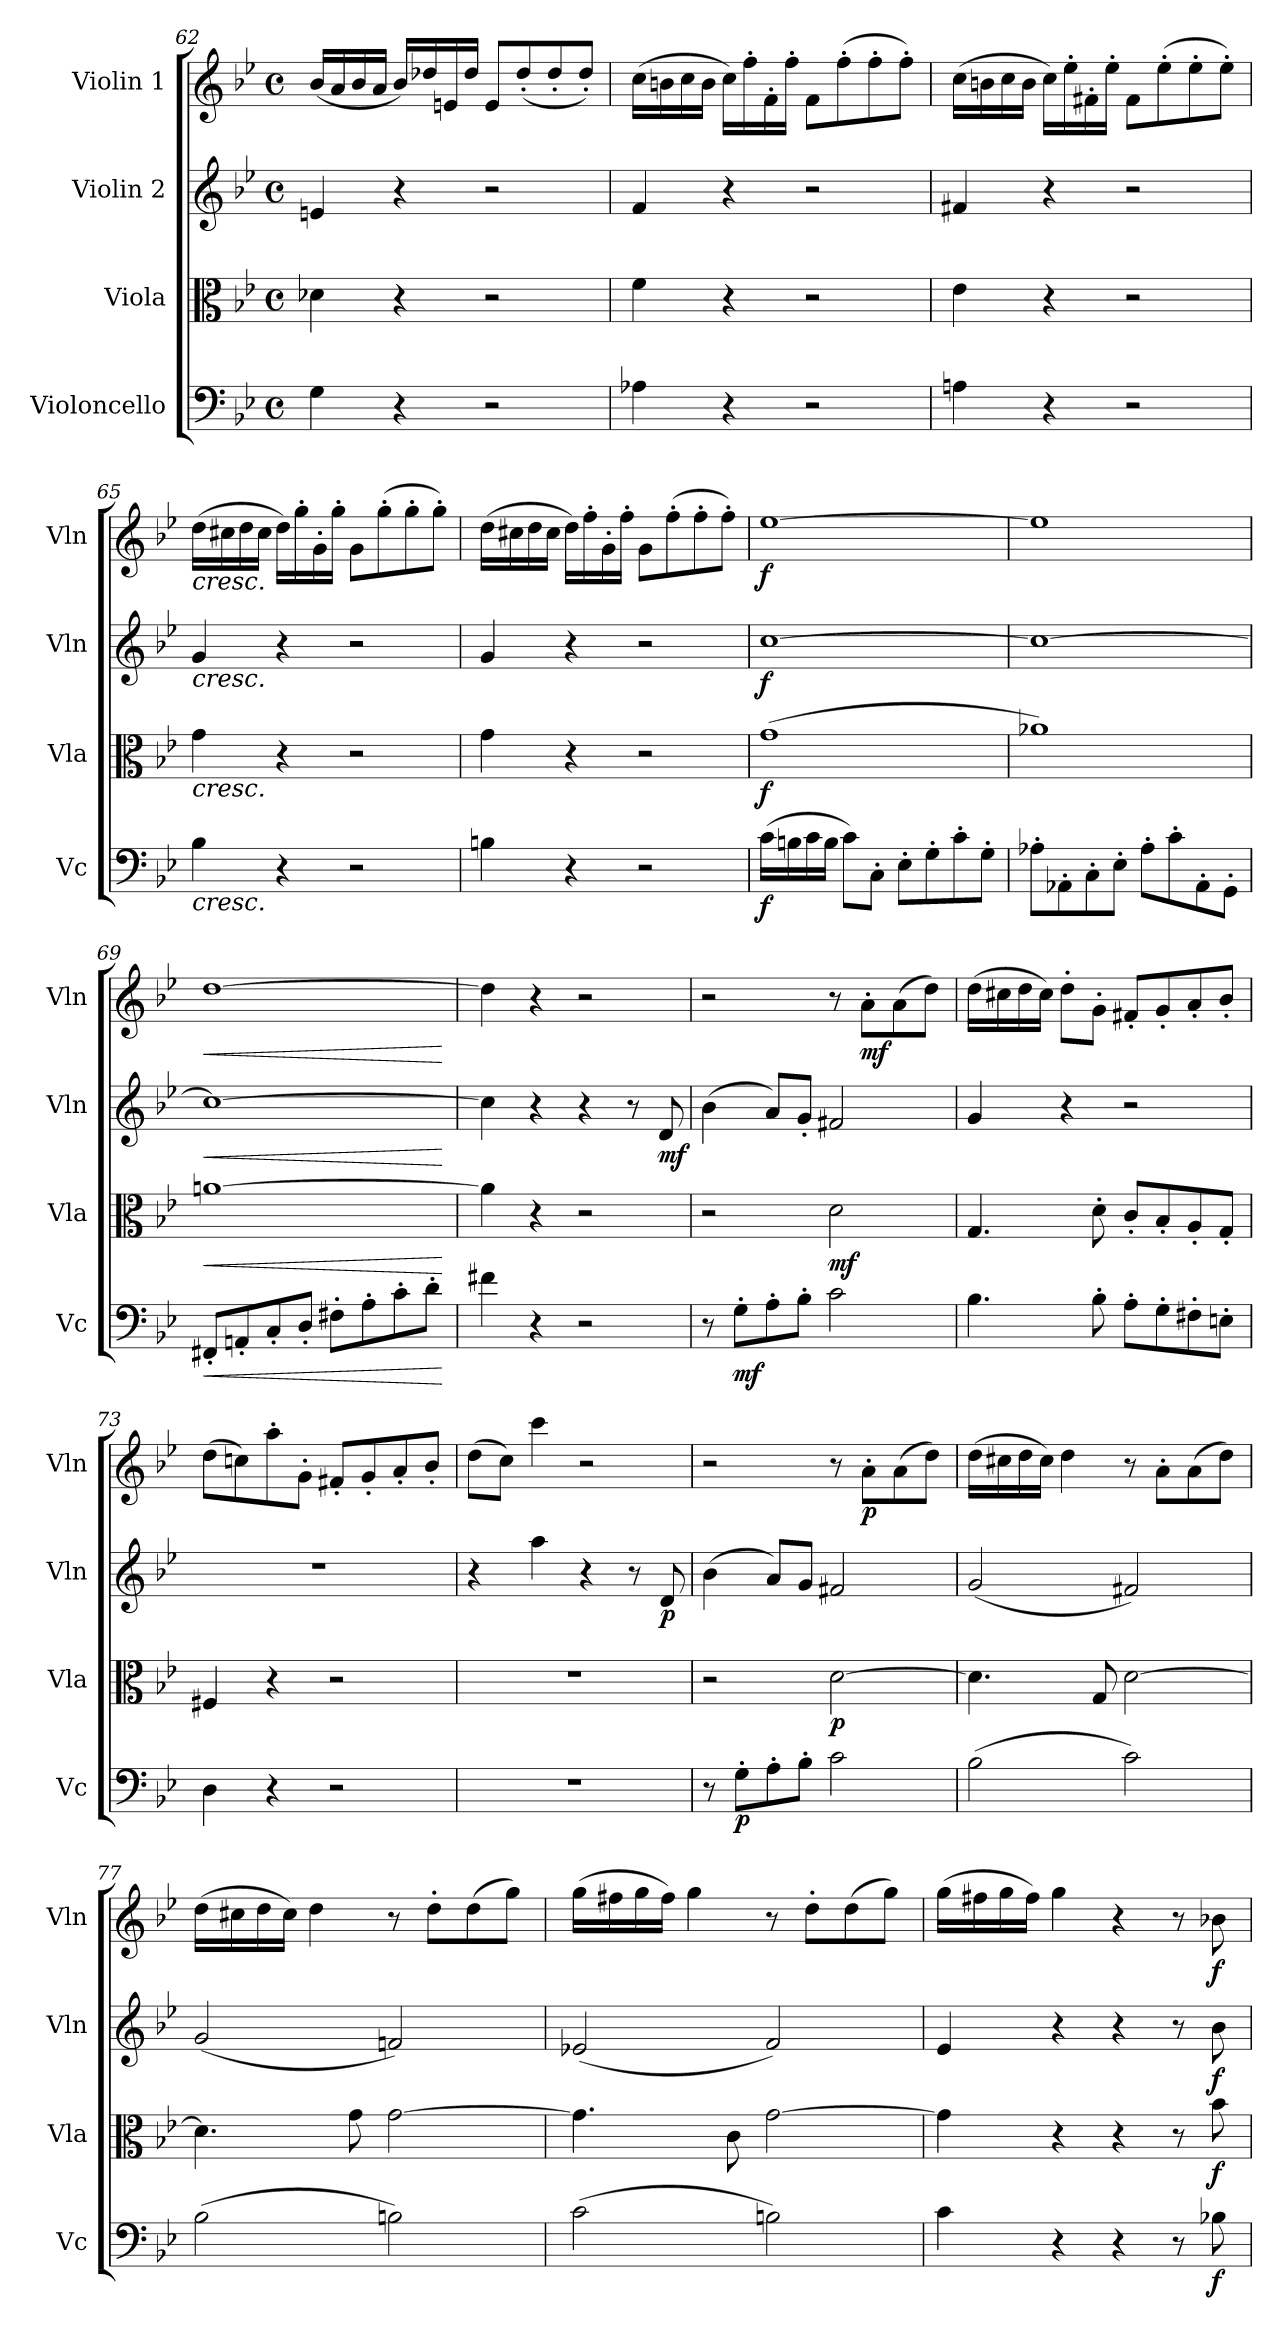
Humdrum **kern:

**kern	**dynam	**kern	**dynam	**kern	**dynam	**kern	**dynam
*part4	*part4	*part3	*part3	*part2	*part2	*part1	*part1
*staff4	*staff4	*staff3	*staff3	*staff2	*staff2	*staff1	*staff1
*I"Violoncello	*	*I"Viola	*	*I"Violin 2	*	*I"Violin 1	*
*I'Vc	*	*I'Vla	*	*I'Vln	*	*I'Vln	*
*clefF4	*	*clefC3	*	*clefG2	*	*clefG2	*
*k[b-e-]	*	*k[b-e-]	*	*k[b-e-]	*	*k[b-e-]	*
*M4/4	*	*M4/4	*	*M4/4	*	*M4/4	*
*met(c)	*	*met(c)	*	*met(c)	*	*met(c)	*
=62	=62	=62	=62	=62	=62	=62	=62
4G\	.	4d-X\	.	4en/	.	(16b-/LL	.
.	.	.	.	.	.	16a/	.
.	.	.	.	.	.	16b-/	.
.	.	.	.	.	.	16a/JJ	.
4r	.	4r	.	4r	.	16b-/LL)	.
.	.	.	.	.	.	16dd-X/	.
.	.	.	.	.	.	16en/	.
.	.	.	.	.	.	16dd-/JJ	.
2r	.	2r	.	2r	.	8e/L	.
.	.	.	.	.	.	(8dd-'/	.
.	.	.	.	.	.	8dd-'/	.
.	.	.	.	.	.	8dd-'/J)	.
!!LO:LB:g=z
=63	=63	=63	=63	=63	=63	=63	=63
4A-X\	.	4f\	.	4f/	.	(16cc\LL	.
.	.	.	.	.	.	16bn\	.
.	.	.	.	.	.	16cc\	.
.	.	.	.	.	.	16b\JJ	.
4r	.	4r	.	4r	.	16cc\LL)	.
.	.	.	.	.	.	16ff'\	.
.	.	.	.	.	.	16f'\	.
.	.	.	.	.	.	16ff'\JJ	.
2r	.	2r	.	2r	.	8f\L	.
.	.	.	.	.	.	(8ff'\	.
.	.	.	.	.	.	8ff'\	.
.	.	.	.	.	.	8ff'\J)	.
=64	=64	=64	=64	=64	=64	=64	=64
4An\	.	4e-\	.	4f#X/	.	(16cc\LL	.
.	.	.	.	.	.	16bn\	.
.	.	.	.	.	.	16cc\	.
.	.	.	.	.	.	16b\JJ	.
4r	.	4r	.	4r	.	16cc\LL)	.
.	.	.	.	.	.	16ee-'\	.
.	.	.	.	.	.	16f#X'\	.
.	.	.	.	.	.	16ee-'\JJ	.
2r	.	2r	.	2r	.	8f#\L	.
.	.	.	.	.	.	(8ee-'\	.
.	.	.	.	.	.	8ee-'\	.
.	.	.	.	.	.	8ee-'\J)	.
=65	=65	=65	=65	=65	=65	=65	=65
!	!	!	!	!	!	!LO:TX:b:i:t=cresc.	!
!	!	!	!	!LO:TX:b:i:t=cresc.	!	!	!
!	!	!LO:TX:b:i:t=cresc.	!	!	!	!	!
!LO:TX:b:i:t=cresc.	!	!	!	!	!	!	!
4B-\	.	4g\	.	4g/	.	(16dd\LL	.
.	.	.	.	.	.	16cc#X\	.
.	.	.	.	.	.	16dd\	.
.	.	.	.	.	.	16cc#\JJ	.
4r	.	4r	.	4r	.	16dd\LL)	.
.	.	.	.	.	.	16gg'\	.
.	.	.	.	.	.	16g'\	.
.	.	.	.	.	.	16gg'\JJ	.
2r	.	2r	.	2r	.	8g\L	.
.	.	.	.	.	.	(8gg'\	.
.	.	.	.	.	.	8gg'\	.
.	.	.	.	.	.	8gg'\J)	.
!!LO:LB:g=z
=66	=66	=66	=66	=66	=66	=66	=66
4Bn\	.	4g\	.	4g/	.	(16dd\LL	.
.	.	.	.	.	.	16cc#X\	.
.	.	.	.	.	.	16dd\	.
.	.	.	.	.	.	16cc#\JJ	.
4r	.	4r	.	4r	.	16dd\LL)	.
.	.	.	.	.	.	16ff'\	.
.	.	.	.	.	.	16g'\	.
.	.	.	.	.	.	16ff'\JJ	.
2r	.	2r	.	2r	.	8g\L	.
.	.	.	.	.	.	(8ff'\	.
.	.	.	.	.	.	8ff'\	.
.	.	.	.	.	.	8ff'\J)	.
=67	=67	=67	=67	=67	=67	=67	=67
!	!LO:DY:b	!	!LO:DY:b	!	!LO:DY:b	!	!LO:DY:b
(16c\LL	f	(1g	f	[1cc	f	[1ee-	f
16Bn\	.	.	.	.	.	.	.
16c\	.	.	.	.	.	.	.
16B\JJ	.	.	.	.	.	.	.
8c\L)	.	.	.	.	.	.	.
8C'\J	.	.	.	.	.	.	.
8E-'\L	.	.	.	.	.	.	.
8G'\	.	.	.	.	.	.	.
8c'\	.	.	.	.	.	.	.
8G'\J	.	.	.	.	.	.	.
=68	=68	=68	=68	=68	=68	=68	=68
8A-X'\L	.	1a-X)	.	1cc_	.	1ee-]	.
8AA-X'\	.	.	.	.	.	.	.
8C'\	.	.	.	.	.	.	.
8E-'\J	.	.	.	.	.	.	.
8A-'\L	.	.	.	.	.	.	.
8c'\	.	.	.	.	.	.	.
8AA-'\	.	.	.	.	.	.	.
8GG'\J	.	.	.	.	.	.	.
!!LO:LB:g=z
=69	=69	=69	=69	=69	=69	=69	=69
!	!LO:HP:b	!	!LO:HP:b	!	!LO:HP:b	!	!LO:HP:b
8FF#X'/L	<	[1an	<	1cc_	<	[1dd	<
8AAn'/	.	.	.	.	.	.	.
8C'/	.	.	.	.	.	.	.
8D'/J	.	.	.	.	.	.	.
8F#X'\L	.	.	.	.	.	.	.
8A'\	.	.	.	.	.	.	.
8c'\	.	.	.	.	.	.	.
8d'\J	.	.	.	.	.	.	.
.	[	.	[	.	[	.	[
=70	=70	=70	=70	=70	=70	=70	=70
4f#X\	.	4a\]	.	4cc\]	.	4dd\]	.
4r	.	4r	.	4r	.	4r	.
2r	.	2r	.	4r	.	2r	.
.	.	.	.	8r	.	.	.
!	!	!	!	!	!LO:DY:b	!	!
.	.	.	.	8d/	mf	.	.
=71	=71	=71	=71	=71	=71	=71	=71
8r	.	2r	.	(4b-\	.	2r	.
!	!LO:DY:b	!	!	!	!	!	!
8G'\L	mf	.	.	.	.	.	.
8A'\	.	.	.	8a/L)	.	.	.
8B-'\J	.	.	.	8g'/J	.	.	.
!	!	!	!LO:DY:b	!	!	!	!
2c\	.	2d\	mf	2f#X/	.	8r	.
!	!	!	!	!	!	!	!LO:DY:b
.	.	.	.	.	.	8a'\L	mf
.	.	.	.	.	.	(8a\	.
.	.	.	.	.	.	8dd\J)	.
=72	=72	=72	=72	=72	=72	=72	=72
4.B-\	.	4.G/	.	4g/	.	(16dd\LL	.
.	.	.	.	.	.	16cc#X\	.
.	.	.	.	.	.	16dd\	.
.	.	.	.	.	.	16cc#\JJ)	.
.	.	.	.	4r	.	8dd'\L	.
8B-'\	.	8d'\	.	.	.	8g'\J	.
8A'\L	.	8c'/L	.	2r	.	8f#X'/L	.
8G'\	.	8B-'/	.	.	.	8g'/	.
8F#X'\	.	8A'/	.	.	.	8a'/	.
8En'\J	.	8G'/J	.	.	.	8b-'/J	.
!!LO:PB:g=z
=73	=73	=73	=73	=73	=73	=73	=73
4D\	.	4F#X/	.	1r	.	(8dd\L	.
.	.	.	.	.	.	8ccn\)	.
4r	.	4r	.	.	.	8aa'\	.
.	.	.	.	.	.	8g'\J	.
2r	.	2r	.	.	.	8f#X'/L	.
.	.	.	.	.	.	8g'/	.
.	.	.	.	.	.	8a'/	.
.	.	.	.	.	.	8b-'/J	.
=74	=74	=74	=74	=74	=74	=74	=74
1r	.	1r	.	4r	.	(8dd\L	.
.	.	.	.	.	.	8cc\J)	.
.	.	.	.	4aa\	.	4ccc\	.
.	.	.	.	4r	.	2r	.
.	.	.	.	8r	.	.	.
!	!	!	!	!	!LO:DY:b	!	!
.	.	.	.	8d/	p	.	.
=75	=75	=75	=75	=75	=75	=75	=75
8r	.	2r	.	(4b-\	.	2r	.
!	!LO:DY:b	!	!	!	!	!	!
8G'\L	p	.	.	.	.	.	.
8A'\	.	.	.	8a/L)	.	.	.
8B-'\J	.	.	.	8g/J	.	.	.
!	!	!	!LO:DY:b	!	!	!	!
2c\	.	[2d\	p	2f#X/	.	8r	.
!	!	!	!	!	!	!	!LO:DY:b
.	.	.	.	.	.	8a'\L	p
.	.	.	.	.	.	(8a\	.
.	.	.	.	.	.	8dd\J)	.
=76	=76	=76	=76	=76	=76	=76	=76
(2B-\	.	4.d\]	.	(2g/	.	(16dd\LL	.
.	.	.	.	.	.	16cc#X\	.
.	.	.	.	.	.	16dd\	.
.	.	.	.	.	.	16cc#\JJ)	.
.	.	.	.	.	.	4dd\	.
.	.	8G/	.	.	.	.	.
2c\)	.	[2d\	.	2f#X/)	.	8r	.
.	.	.	.	.	.	8a'\L	.
.	.	.	.	.	.	(8a\	.
.	.	.	.	.	.	8dd\J)	.
!!LO:LB:g=z
=77	=77	=77	=77	=77	=77	=77	=77
(2B-\	.	4.d\]	.	(2g/	.	(16dd\LL	.
.	.	.	.	.	.	16cc#X\	.
.	.	.	.	.	.	16dd\	.
.	.	.	.	.	.	16cc#\JJ)	.
.	.	.	.	.	.	4dd\	.
.	.	8g\	.	.	.	.	.
2Bn\)	.	[2g\	.	2fn/)	.	8r	.
.	.	.	.	.	.	8dd'\L	.
.	.	.	.	.	.	(8dd\	.
.	.	.	.	.	.	8gg\J)	.
!!LO:LB:g=z
=78	=78	=78	=78	=78	=78	=78	=78
(2c\	.	4.g\]	.	(2e-X/	.	(16gg\LL	.
.	.	.	.	.	.	16ff#X\	.
.	.	.	.	.	.	16gg\	.
.	.	.	.	.	.	16ff#\JJ)	.
.	.	.	.	.	.	4gg\	.
.	.	8c\	.	.	.	.	.
2Bn\)	.	[2g\	.	2f/)	.	8r	.
.	.	.	.	.	.	8dd'\L	.
.	.	.	.	.	.	(8dd\	.
.	.	.	.	.	.	8gg\J)	.
=79	=79	=79	=79	=79	=79	=79	=79
4c\	.	4g\]	.	4e-/	.	(16gg\LL	.
.	.	.	.	.	.	16ff#X\	.
.	.	.	.	.	.	16gg\	.
.	.	.	.	.	.	16ff#\JJ)	.
4r	.	4r	.	4r	.	4gg\	.
4r	.	4r	.	4r	.	4r	.
8r	.	8r	.	8r	.	8r	.
!	!LO:DY:b	!	!LO:DY:b	!	!LO:DY:b	!	!LO:DY:b
8B-X\	f	8b-\	f	8b-\	f	8b-X\	f
=	=	=	=	=	=	=	=
*-	*-	*-	*-	*-	*-	*-	*-
